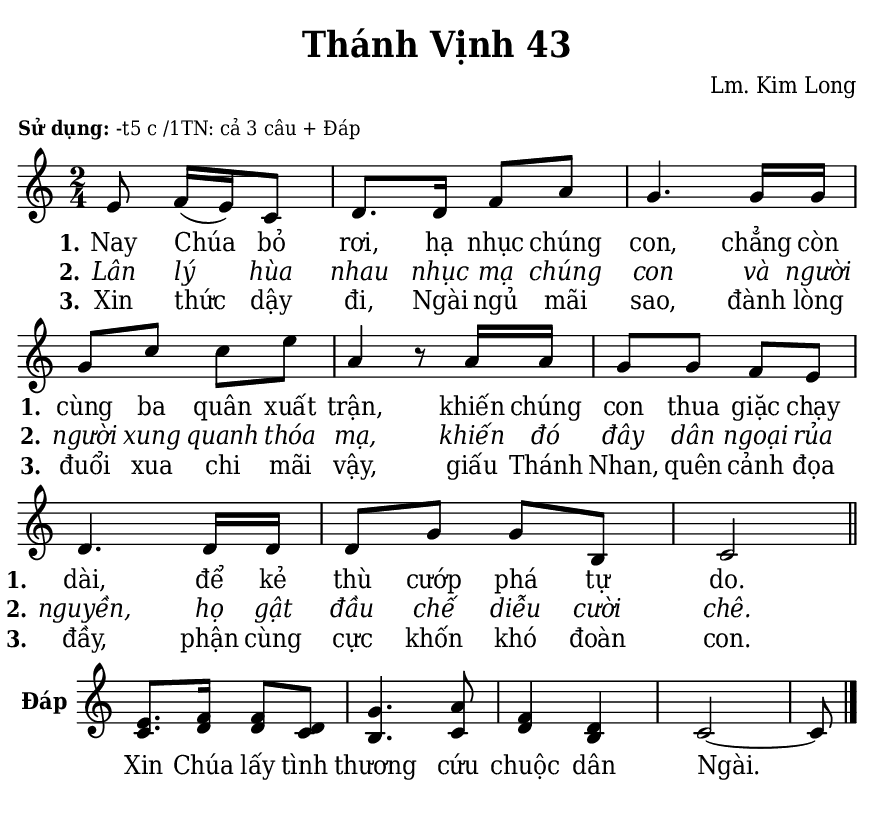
% Cài đặt chung
\version "2.22.1"
\include "english.ly"

\header {
  title = "Thánh Vịnh 43"
  composer = "Lm. Kim Long"
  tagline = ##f
}

% mã nguồn cho những chức năng chưa hỗ trợ trong phiên bản lilypond hiện tại
% cung cấp bởi cộng đồng lilypond khi gửi email đến lilypond-user@gnu.org
% Đổi kích thước nốt cho bè phụ
notBePhu =
#(define-music-function (font-size music) (number? ly:music?)
   (for-some-music
     (lambda (m)
       (if (music-is-of-type? m 'rhythmic-event)
           (begin
             (set! (ly:music-property m 'tweaks)
                   (cons `(font-size . ,font-size)
                         (ly:music-property m 'tweaks)))
             #t)
           #f))
     music)
   music)

% in số phiên khúc trên mỗi dòng
#(define (add-grob-definition grob-name grob-entry)
     (set! all-grob-descriptions
           (cons ((@@ (lily) completize-grob-entry)
                  (cons grob-name grob-entry))
                 all-grob-descriptions)))

#(add-grob-definition
    'StanzaNumberSpanner
    `((direction . ,LEFT)
      (font-series . bold)
      (padding . 1.0)
      (side-axis . ,X)
      (stencil . ,ly:text-interface::print)
      (X-offset . ,ly:side-position-interface::x-aligned-side)
      (Y-extent . ,grob::always-Y-extent-from-stencil)
      (meta . ((class . Spanner)
               (interfaces . (font-interface
                              side-position-interface
                              stanza-number-interface
                              text-interface))))))

\layout {
    \context {
      \Global
      \grobdescriptions #all-grob-descriptions
    }
    \context {
      \Score
      \remove Stanza_number_align_engraver
      \consists
        #(lambda (context)
           (let ((texts '())
                 (syllables '()))
             (make-engraver
              (acknowledgers
               ((stanza-number-interface engraver grob source-engraver)
                  (set! texts (cons grob texts)))
               ((lyric-syllable-interface engraver grob source-engraver)
                  (set! syllables (cons grob syllables))))
              ((stop-translation-timestep engraver)
                 (for-each
                  (lambda (text)
                    (for-each
                     (lambda (syllable)
                       (ly:pointer-group-interface::add-grob
                        text
                        'side-support-elements
                        syllable))
                     syllables))
                  texts)
                 (set! syllables '())))))
    }
    \context {
      \Lyrics
      \remove Stanza_number_engraver
      \consists
        #(lambda (context)
           (let ((text #f)
                 (last-stanza #f))
             (make-engraver
              ((process-music engraver)
                 (let ((stanza (ly:context-property context 'stanza #f)))
                   (if (and stanza (not (equal? stanza last-stanza)))
                       (let ((column (ly:context-property context
'currentCommandColumn)))
                         (set! last-stanza stanza)
                         (if text
                             (ly:spanner-set-bound! text RIGHT column))
                         (set! text (ly:engraver-make-grob engraver
'StanzaNumberSpanner '()))
                         (ly:grob-set-property! text 'text stanza)
                         (ly:spanner-set-bound! text LEFT column)))))
              ((finalize engraver)
                 (if text
                     (let ((column (ly:context-property context
'currentCommandColumn)))
                       (ly:spanner-set-bound! text RIGHT column)))))))
      \override StanzaNumberSpanner.horizon-padding = 10000
    }
}

stanzaReminderOff =
  \temporary \override StanzaNumberSpanner.after-line-breaking =
     #(lambda (grob)
        ;; Can be replaced with (not (first-broken-spanner? grob)) in 2.23.
        (if (let ((siblings (ly:spanner-broken-into (ly:grob-original grob))))
              (and (pair? siblings)
                   (not (eq? grob (car siblings)))))
            (ly:grob-suicide! grob)))

stanzaReminderOn = \undo \stanzaReminderOff
% kết thúc mã nguồn

% Nhạc
nhacPhanMot = \relative c' {
  \key c \major
  \time 2/4
  \partial 4. e8 f16 (e) c8 |
  d8. d16 f8 a |
  g4. g16 g |
  g8 c c e |
  a,4 r8 a16 a |
  g8 g f e |
  d4. d16 d |
  d8 g g b, |
  c2 \bar "||"
}

nhacPhanHai = \relative c' {
  \key c \major
  \time 2/4
  <<
    {
      e8. f16 f8 d |
      g4. a8 |
      f4 d
    }
    {
      c8. d16 d8 c |
      b4. c8 |
      d4 b
    }
  >>
  c2 ~ |
  c8 \bar "|."
}

% Lời
loiPhanMot = \lyricmode {
  <<
    {
      \set stanza = "1."
      Nay Chúa bỏ rơi, hạ nhục chúng con,
      chẳng còn cùng ba quân xuất trận,
      khiến chúng con thua giặc chạy dài,
      để kẻ thù cướp phá tự do.
    }
    \new Lyrics {
	    \set associatedVoice = "beSop"
	    \set stanza = "2."
      \override Lyrics.LyricText.font-shape = #'italic
      Lân lý hùa nhau nhục mạ chúng con
      và người người xung quanh thóa mạ,
      khiến đó đây dân ngoại rủa nguyền,
      họ gật đầu chế diễu cười chê.
    }
    \new Lyrics {
	    \set associatedVoice = "beSop"
	    \set stanza = "3."
      Xin thức dậy đi, Ngài ngủ mãi sao,
      đành lòng đuổi xua chi mãi vậy,
      giấu Thánh Nhan, quên cảnh đọa đầy,
      phận cùng cực khốn khó đoàn con.
    }
  >>
}

loiPhanHai = \lyricmode {
  Xin Chúa lấy tình thương cứu chuộc dân Ngài.
}

% Dàn trang
\paper {
  #(set-paper-size "a5")
  top-margin = 3\mm
  bottom-margin = 3\mm
  left-margin = 3\mm
  right-margin = 3\mm
  indent = #0
  #(define fonts
	 (make-pango-font-tree "Deja Vu Serif Condensed"
	 		       "Deja Vu Serif Condensed"
			       "Deja Vu Serif Condensed"
			       (/ 20 20)))
  print-page-number = ##f
}

\markup {
  \vspace #1
  %\fill-line {
    \column {
      \left-align {
        \line { \bold \small "Sử dụng:" }
      }
    }
    \column {
      \left-align {
        \line { \small "-t5 c /1TN: cả 3 câu + Đáp" }
      }
    }
  %}
}

\score {
  <<
    \new Staff <<
        \clef treble
        \new Voice = beSop {
          \nhacPhanMot
        }
      \new Lyrics \lyricsto beSop \loiPhanMot
    >>
  >>
  \layout {
    \override Lyrics.LyricSpace.minimum-distance = #0.5
    \override Score.BarNumber.break-visibility = ##(#f #f #f)
    \override Score.SpacingSpanner.uniform-stretching = ##t
    ragged-last = ##f
  }
}

\score {
  <<
    \new Staff \with {
      %\consists "Merge_rests_engraver"
      \remove "Time_signature_engraver"
      instrumentName = \markup { \bold "Đáp" }} <<
        \clef treble
        \new Voice = beSop {
          \nhacPhanHai
        }
      \new Lyrics \lyricsto beSop \loiPhanHai
    >>
  >>
  \layout {
    indent = 10
    \override Lyrics.LyricSpace.minimum-distance = #0.6
    \override Score.BarNumber.break-visibility = ##(#f #f #f)
    \override Score.SpacingSpanner.uniform-stretching = ##t
    ragged-last = ##f
  }
}